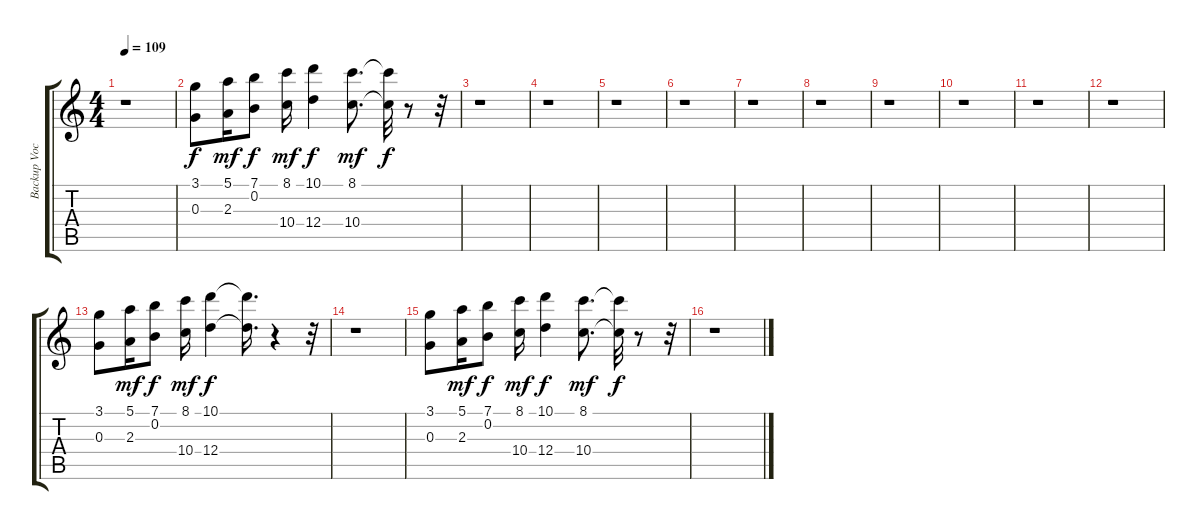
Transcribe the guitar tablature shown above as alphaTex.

\track ("Backup Vocals" "Backup Voc") {instrument acousticguitarnylon}
\staff {score tabs}
\tuning (E4 B3 G3 D3 A2 E2) {hide}
\ts (4 4)
\tempo 109
\clef g2
\ks c
r.1{dy f} |
(3.1 0.3).8 (5.1 2.3).16{dy mf} (7.1 0.2).8{dy f} (8.1 10.4).16{dy mf} (10.1 12.4).4{dy f} (8.1 10.4).8{d dy mf} (8.1{t} 10.4{t}).32{dy f} r.8 r.32 |
r.1 |
r.1 |
r.1 |
r.1 |
r.1 |
r.1 |
r.1 |
r.1 |
r.1 |
r.1 |
(3.1 0.3).8 (5.1 2.3).16{dy mf} (7.1 0.2).8{dy f} (8.1 10.4).16{dy mf} (10.1 12.4).4{dy f} (10.1{t} 12.4{t}).16{d} r.4 r.32 |
r.1 |
(3.1 0.3).8 (5.1 2.3).16{dy mf} (7.1 0.2).8{dy f} (8.1 10.4).16{dy mf} (10.1 12.4).4{dy f} (8.1 10.4).8{d dy mf} (8.1{t} 10.4{t}).32{dy f} r.8 r.32 |
r.1
